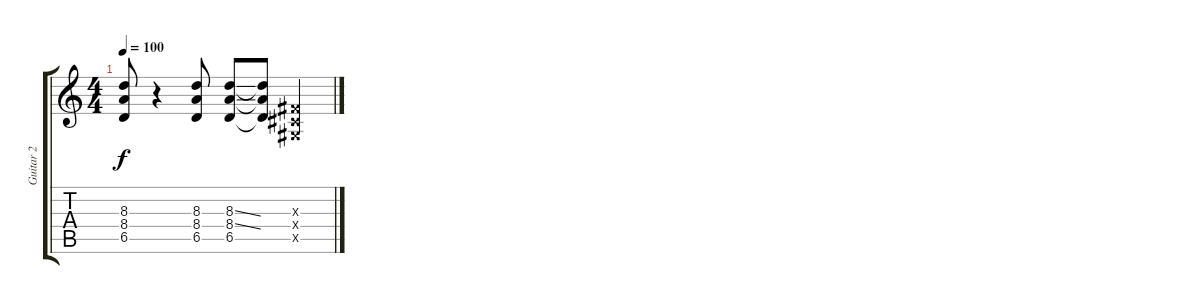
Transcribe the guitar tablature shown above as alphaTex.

\track ("Guitar 2" "Guitar 2") {instrument distortionguitar}
\staff {score tabs}
\tuning (Eb4 Bb3 Gb3 Db3 Ab2 Eb2) {hide}
\ts (4 4)
\tempo 100
\clef g2
\ks c
(8.3 8.4 6.5).8{dy f} r.4 (8.3 8.4 6.5).8 (8.3{ss} 8.4{ss} 6.5).8 (8.3{t} 8.4{t} 6.5{t}).8 (0.3{x} 0.4{x} 0.5{x}).4
